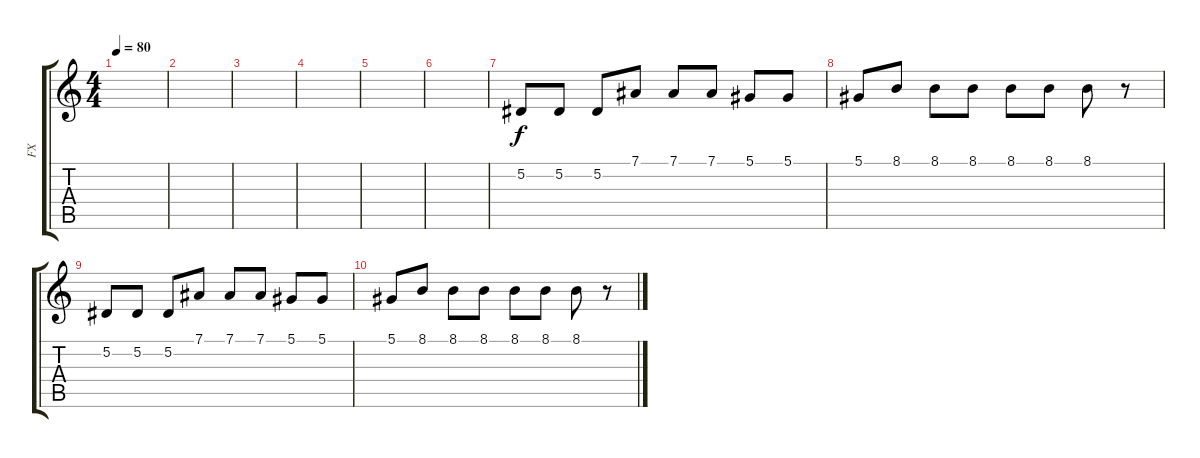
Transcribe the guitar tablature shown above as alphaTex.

\track ("FX" "FX") {instrument pad2warm}
\staff {score tabs}
\tuning (Eb4 Bb3 Gb3 Db3 Ab2 Eb2) {hide}
\ts (4 4)
\tempo 80
\clef g2
\ks c
|
|
|
|
|
|
5.2.8 5.2.8 5.2.8 7.1.8 7.1.8 7.1.8 5.1.8 5.1.8 |
5.1.8 8.1.8 8.1.8 8.1.8 8.1.8 8.1.8 8.1.8 r.8 |
5.2.8 5.2.8 5.2.8 7.1.8 7.1.8 7.1.8 5.1.8 5.1.8 |
5.1.8 8.1.8 8.1.8 8.1.8 8.1.8 8.1.8 8.1.8 r.8
